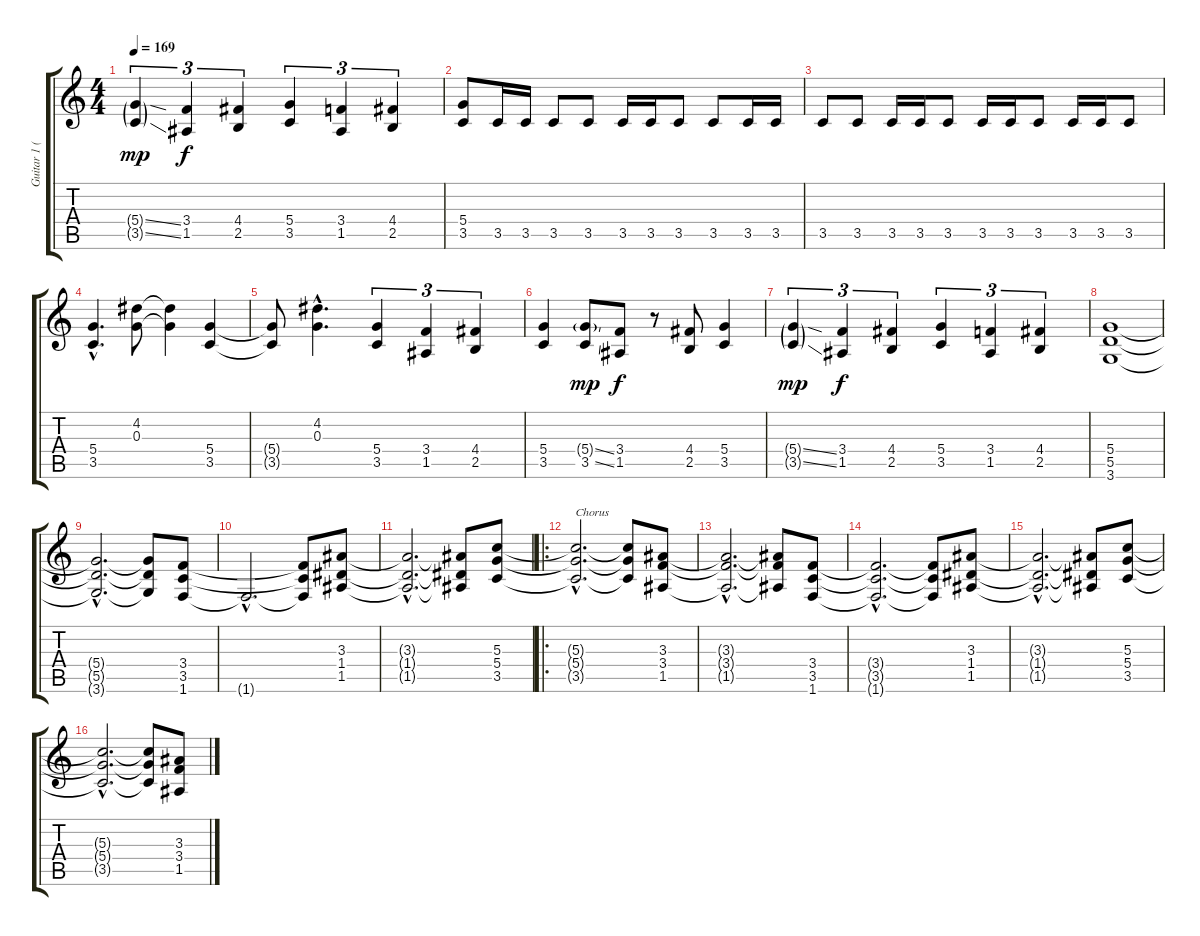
\track ("Guitar 1 (Rhythm)" "Guitar 1 (") {instrument distortionguitar}
\staff {score tabs}
\tuning (E4 B3 G3 D3 A2 E2) {hide}
\ts (4 4)
\tempo 169
\clef g2
\ks c
(5.4{ss g} 3.5{ss g}).4{tu (3 2) dy mp} (3.4 1.5).4{tu (3 2) dy f} (4.4 2.5).4{tu (3 2)} (5.4 3.5).4{tu (3 2)} (3.4 1.5).4{tu (3 2)} (4.4 2.5).4{tu (3 2)} |
(5.4 3.5).8 3.5.16 3.5.16 3.5.8 3.5.8 3.5.16 3.5.16 3.5.8 3.5.8 3.5.16 3.5.16 |
3.5.8 3.5.8 3.5.16 3.5.16 3.5.8 3.5.16 3.5.16 3.5.8 3.5.16 3.5.16 3.5.8 |
(5.4{hac} 3.5{hac}).4{d} (4.2 0.3).8 (4.2{t} 0.3{t}).4 (5.4 3.5).4 |
(5.4{t} 3.5{t}).8 (4.2{hac} 0.3{hac}).4{d} (5.4 3.5).4{tu (3 2)} (3.4 1.5).4{tu (3 2)} (4.4 2.5).4{tu (3 2)} |
(5.4 3.5).4 (5.4{ss g} 3.5{ss}).8{dy mp} (3.4 1.5).8{dy f} r.8 (4.4 2.5).8 (5.4 3.5).4 |
(5.4{ss g} 3.5{ss g}).4{tu (3 2) dy mp} (3.4 1.5).4{tu (3 2) dy f} (4.4 2.5).4{tu (3 2)} (5.4 3.5).4{tu (3 2)} (3.4 1.5).4{tu (3 2)} (4.4 2.5).4{tu (3 2)} |
(5.4 5.5 3.6).1 |
(5.4{hac t} 5.5{hac t} 3.6{hac t}).2{d} (5.4{t} 5.5{t} 3.6{t}).8 (3.4 3.5 1.6).8 |
1.6{hac t}.2{d} (3.4{t} 3.5{t} 1.6{t}).8 (3.3 1.4 1.5).8 |
(3.3{hac t} 1.4{hac t} 1.5{hac t}).2{d} (3.3{t} 1.4{t} 1.5{t}).8 (5.3 5.4 3.5).8 |
\ro
(5.3{hac t} 5.4{hac t} 3.5{hac t}).2{d txt "Chorus"} (5.3{t} 5.4{t} 3.5{t}).8 (3.3 3.4 1.5).8 |
(3.3{hac t} 3.4{hac t} 1.5{hac t}).2{d} (3.3{t} 3.4{t} 1.5{t}).8 (3.4 3.5 1.6).8 |
(3.4{hac t} 3.5{hac t} 1.6{hac t}).2{d} (3.4{t} 3.5{t} 1.6{t}).8 (3.3 1.4 1.5).8 |
(3.3{hac t} 1.4{hac t} 1.5{hac t}).2{d} (3.3{t} 1.4{t} 1.5{t}).8 (5.3 5.4 3.5).8 |
(5.3{hac t} 5.4{hac t} 3.5{hac t}).2{d} (5.3{t} 5.4{t} 3.5{t}).8 (3.3 3.4 1.5).8
